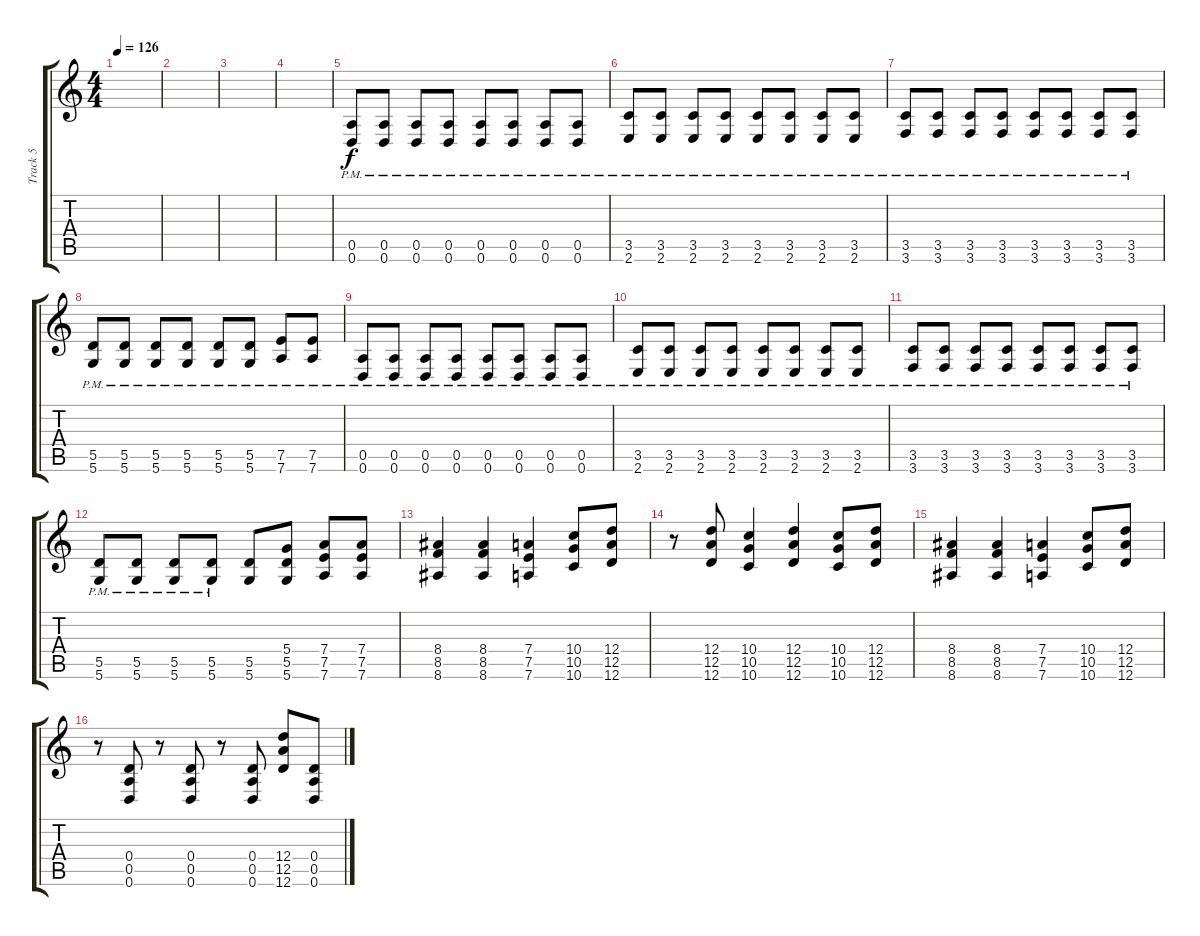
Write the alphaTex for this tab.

\track ("Track 5" "Track 5") {instrument distortionguitar}
\staff {score tabs}
\tuning (E4 B3 G3 D3 A2 D2) {hide}
\ts (4 4)
\tempo 126
\clef g2
\ks c
|
|
|
|
(0.5{pm} 0.6{pm}).8 (0.5{pm} 0.6{pm}).8 (0.5{pm} 0.6{pm}).8 (0.5{pm} 0.6{pm}).8 (0.5{pm} 0.6{pm}).8 (0.5{pm} 0.6{pm}).8 (0.5{pm} 0.6{pm}).8 (0.5{pm} 0.6{pm}).8 |
(3.5{pm} 2.6{pm}).8 (3.5{pm} 2.6{pm}).8 (3.5{pm} 2.6{pm}).8 (3.5{pm} 2.6{pm}).8 (3.5{pm} 2.6{pm}).8 (3.5{pm} 2.6{pm}).8 (3.5{pm} 2.6{pm}).8 (3.5{pm} 2.6{pm}).8 |
(3.5{pm} 3.6{pm}).8 (3.5{pm} 3.6{pm}).8 (3.5{pm} 3.6{pm}).8 (3.5{pm} 3.6{pm}).8 (3.5{pm} 3.6{pm}).8 (3.5{pm} 3.6{pm}).8 (3.5{pm} 3.6{pm}).8 (3.5{pm} 3.6{pm}).8 |
(5.5{pm} 5.6{pm}).8 (5.5{pm} 5.6{pm}).8 (5.5{pm} 5.6{pm}).8 (5.5{pm} 5.6{pm}).8 (5.5{pm} 5.6{pm}).8 (5.5{pm} 5.6{pm}).8 (7.5{pm} 7.6{pm}).8 (7.5{pm} 7.6{pm}).8 |
(0.5{pm} 0.6{pm}).8 (0.5{pm} 0.6{pm}).8 (0.5{pm} 0.6{pm}).8 (0.5{pm} 0.6{pm}).8 (0.5{pm} 0.6{pm}).8 (0.5{pm} 0.6{pm}).8 (0.5{pm} 0.6{pm}).8 (0.5{pm} 0.6{pm}).8 |
(3.5{pm} 2.6{pm}).8 (3.5{pm} 2.6{pm}).8 (3.5{pm} 2.6{pm}).8 (3.5{pm} 2.6{pm}).8 (3.5{pm} 2.6{pm}).8 (3.5{pm} 2.6{pm}).8 (3.5{pm} 2.6{pm}).8 (3.5{pm} 2.6{pm}).8 |
(3.5{pm} 3.6{pm}).8 (3.5{pm} 3.6{pm}).8 (3.5{pm} 3.6{pm}).8 (3.5{pm} 3.6{pm}).8 (3.5{pm} 3.6{pm}).8 (3.5{pm} 3.6{pm}).8 (3.5{pm} 3.6{pm}).8 (3.5{pm} 3.6{pm}).8 |
(5.5{pm} 5.6{pm}).8 (5.5{pm} 5.6{pm}).8 (5.5{pm} 5.6{pm}).8 (5.5{pm} 5.6{pm}).8 (5.5 5.6).8 (5.4 5.5 5.6).8 (7.4 7.5 7.6).8 (7.4 7.5 7.6).8 |
(8.4 8.5 8.6).4 (8.4 8.5 8.6).4 (7.4 7.5 7.6).4 (10.4 10.5 10.6).8 (12.4 12.5 12.6).8 |
r.8 (12.4 12.5 12.6).8 (10.4 10.5 10.6).4 (12.4 12.5 12.6).4 (10.4 10.5 10.6).8 (12.4 12.5 12.6).8 |
(8.4 8.5 8.6).4 (8.4 8.5 8.6).4 (7.4 7.5 7.6).4 (10.4 10.5 10.6).8 (12.4 12.5 12.6).8 |
r.8 (0.4 0.5 0.6).8 r.8 (0.4 0.5 0.6).8 r.8 (0.4 0.5 0.6).8 (12.4 12.5 12.6).8 (0.4 0.5 0.6).8
